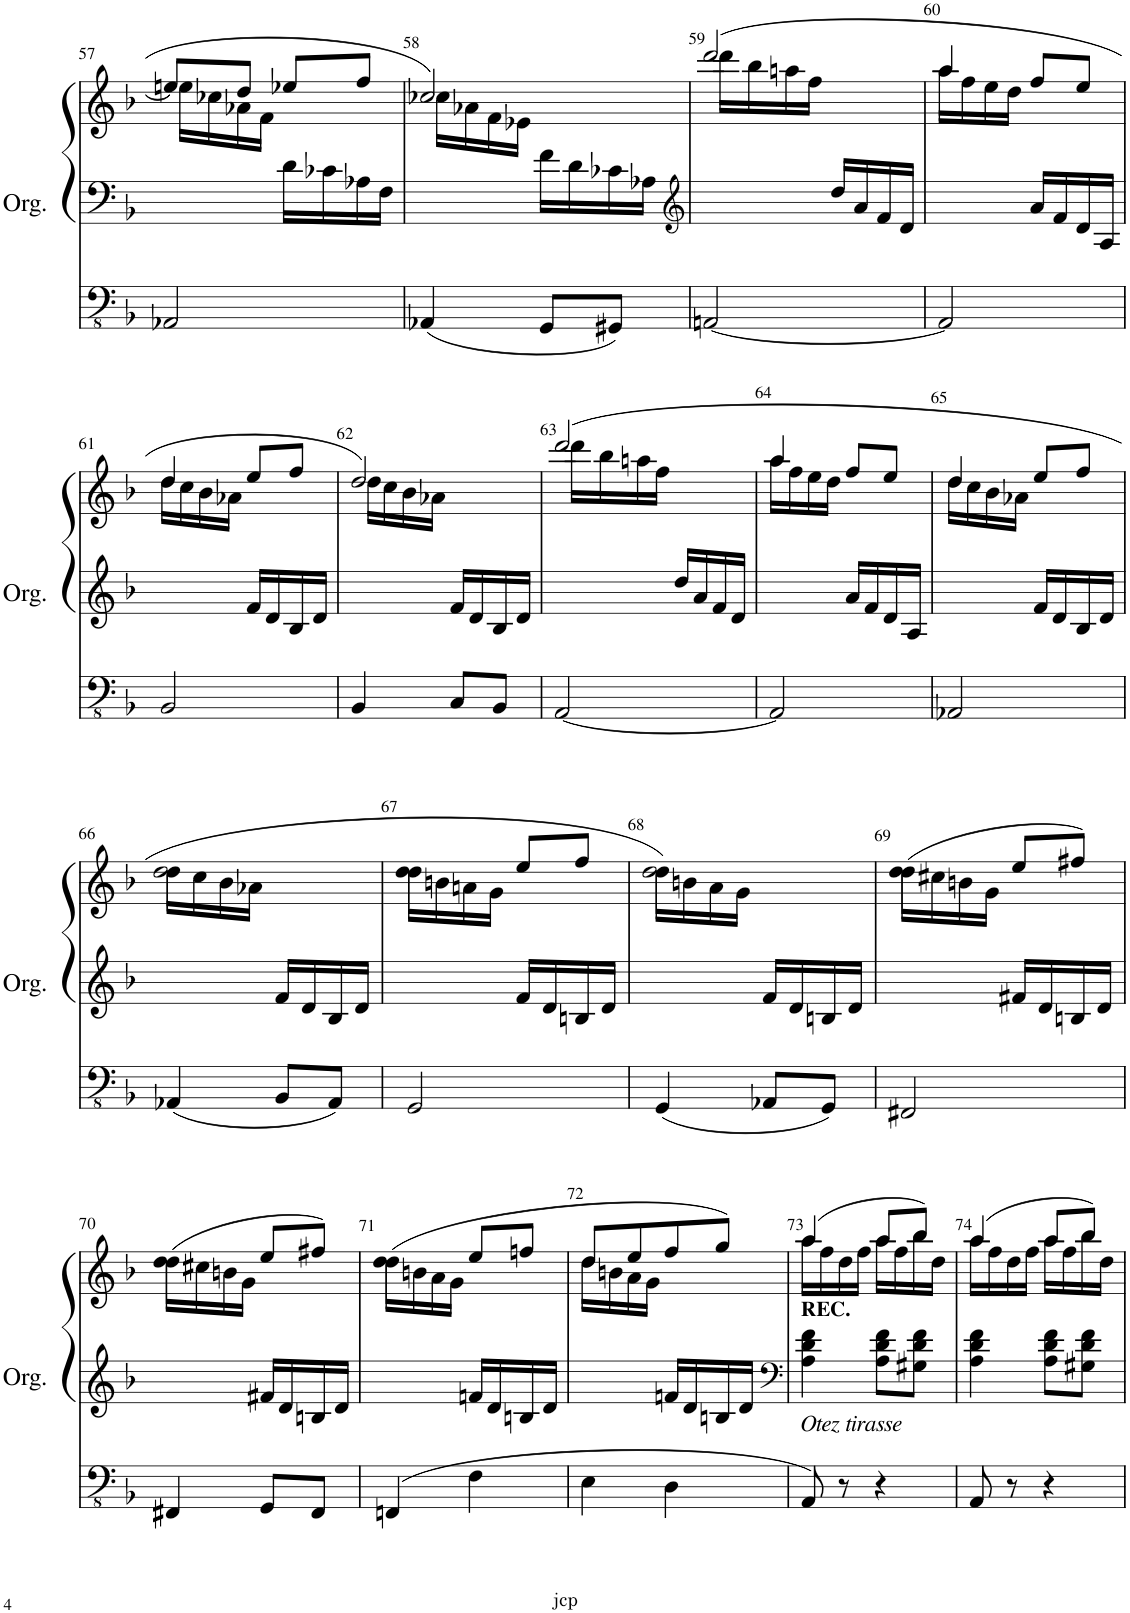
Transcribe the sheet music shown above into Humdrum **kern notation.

**kern	**kern	**kern
*part1	*part1	*part1
*staff3	*staff2	*staff1
*I"Orgue à tuyaux	*	*
*I'Org.	*	*
!!LO:PB:g=z
*clefFv4	*clefF4	*clefG2
*k[b-]	*k[b-]	*k[b-]
*M2/4	*M2/4	*M2/4
=57	=57	=57
*	*	*^
2AAA-X/	4ryy	8ee-/L]	16een\LL
.	.	.	16cc-X\
.	.	8dd/J	16a-X\
.	.	.	16f\JJ
.	16d\LL	8ee-X/L	4ryy
.	16c-X\	.	.
.	16A-X\	8ff/J	.
.	16F\JJ	.	.
=58	=58	=58	=58
4AAA-X/	4ryy	2cc-X/	16cc-\LL
.	.	.	16a-X\
.	.	.	16f\
.	.	.	16e-X\JJ
8GGG/L	16f\LL	.	4ryy
.	16d\	.	.
8GGG#X/J	16c-X\	.	.
.	16A-X\JJ	.	.
=59	=59	=59	=59
*	*clefG2	*	*
[2AAAn/	4ryy	(>2ddd/	16ddd\LL
.	.	.	16bb-\
.	.	.	16aan\
.	.	.	16ff\JJ
.	16dd/LL	.	4ryy
.	16a/	.	.
.	16f/	.	.
.	16d/JJ	.	.
=60	=60	=60	=60
2AAA/]	4ryy	4aa/	16aa\LL
.	.	.	16ff\
.	.	.	16ee\
.	.	.	16dd\JJ
.	16a/LL	8ff/L	4ryy
.	16f/	.	.
.	16d/	8ee/J	.
.	16A/JJ	.	.
!!LO:LB:g=z	!!
=61	=61	=61	=61
2BBB-/	4ryy	4dd/	16dd\LL
.	.	.	16cc\
.	.	.	16b-\
.	.	.	16a-X\JJ
.	16f/LL	8ee/L	4ryy
.	16d/	.	.
.	16B-/	8ff/J	.
.	16d/JJ	.	.
=62	=62	=62	=62
4BBB-/	4ryy	2dd/)	16dd\LL
.	.	.	16cc\
.	.	.	16b-\
.	.	.	16a-X\JJ
8CC/L	16f/LL	.	4ryy
.	16d/	.	.
8BBB-/J	16B-/	.	.
.	16d/JJ	.	.
=63	=63	=63	=63
[2AAA/	4ryy	(>2ddd/	16ddd\LL
.	.	.	16bb-\
.	.	.	16aan\
.	.	.	16ff\JJ
.	16dd/LL	.	4ryy
.	16a/	.	.
.	16f/	.	.
.	16d/JJ	.	.
=64	=64	=64	=64
2AAA/]	4ryy	4aa/	16aa\LL
.	.	.	16ff\
.	.	.	16ee\
.	.	.	16dd\JJ
.	16a/LL	8ff/L	4ryy
.	16f/	.	.
.	16d/	8ee/J	.
.	16A/JJ	.	.
=65	=65	=65	=65
2AAA-X/	4ryy	4dd/	16dd\LL
.	.	.	16cc\
.	.	.	16b-\
.	.	.	16a-X\JJ
.	16f/LL	8ee/L	4ryy
.	16d/	.	.
.	16B-/	8ff/J	.
.	16d/JJ	.	.
!!LO:LB:g=z	!!
=66	=66	=66	=66
4AAA-X/	4ryy	2dd\	16dd\LL
.	.	.	16cc\
.	.	.	16b-\
.	.	.	16a-X\JJ
8BBB-/L	16f/LL	.	4ryy
.	16d/	.	.
8AAA-/J	16B-/	.	.
.	16d/JJ	.	.
=67	=67	=67	=67
2GGG/	4ryy	4dd\	16dd\LL
.	.	.	16bn\
.	.	.	16an\
.	.	.	16g\JJ
.	16f/LL	8ee/L	4ryy
.	16d/	.	.
.	16Bn/	8ff/J	.
.	16d/JJ	.	.
=68	=68	=68	=68
4GGG/	4ryy	2dd\)	16dd\LL
.	.	.	16bn\
.	.	.	16a\
.	.	.	16g\JJ
8AAA-X/L	16f/LL	.	4ryy
.	16d/	.	.
8GGG/J	16Bn/	.	.
.	16d/JJ	.	.
=69	=69	=69	=69
2FFF#X/	4ryy	(4dd\	16dd\LL
.	.	.	16cc#X\
.	.	.	16bn\
.	.	.	16g\JJ
.	16f#X/LL	8ee/L	4ryy
.	16d/	.	.
.	16Bn/	8ff#X/J)	.
.	16d/JJ	.	.
!!LO:LB:g=z	!!
=70	=70	=70	=70
4FFF#X/	4ryy	(4dd\	16dd\LL
.	.	.	16cc#X\
.	.	.	16bn\
.	.	.	16g\JJ
8GGG/L	16f#X/LL	8ee/L	4ryy
.	16d/	.	.
8FFF#/J	16Bn/	8ff#X/J)	.
.	16d/JJ	.	.
=71	=71	=71	=71
4FFFn/	4ryy	(4dd\	16dd\LL
.	.	.	16bn\
.	.	.	16a\
.	.	.	16g\JJ
4FF\	16fn/LL	8ee/L	4ryy
.	16d/	.	.
.	16Bn/	8ffn/J	.
.	16d/JJ	.	.
=72	=72	=72	=72
4EE\	4ryy	8dd/L	16dd\LL
.	.	.	16bn\
.	.	8ee/	16a\
.	.	.	16g\JJ
4DD\	16fn/LL	8ff/	4ryy
.	16d/	.	.
.	16Bn/	8gg/J)	.
.	16d/JJ	.	.
=73	=73	=73	=73
*	*clefF4	*	*
!	!LO:TX:a:B:t=REC.	!	!
!	!LO:TX:b:i:t=Otez tirasse	!	!
8AAA/	4A\ 4d\ 4f\	(4aa/	16aa\LL
.	.	.	16ff\
8r	.	.	16dd\
.	.	.	16ff\JJ
4r	8A\ 8d\ 8f\L	8aa/L	16aa\LL
.	.	.	16ff\
.	8G#X\ 8d\ 8f\J	8bb-/J)	16bb-\
.	.	.	16dd\JJ
=74	=74	=74	=74
8AAA/	4A\ 4d\ 4f\	(4aa/	16aa\LL
.	.	.	16ff\
8r	.	.	16dd\
.	.	.	16ff\JJ
4r	8A\ 8d\ 8f\L	8aa/L	16aa\LL
.	.	.	16ff\
.	8G#X\ 8d\ 8f\J	8bb-/J)	16bb-\
.	.	.	16dd\JJ
*	*	*v	*v
=	=	=
*-	*-	*-
